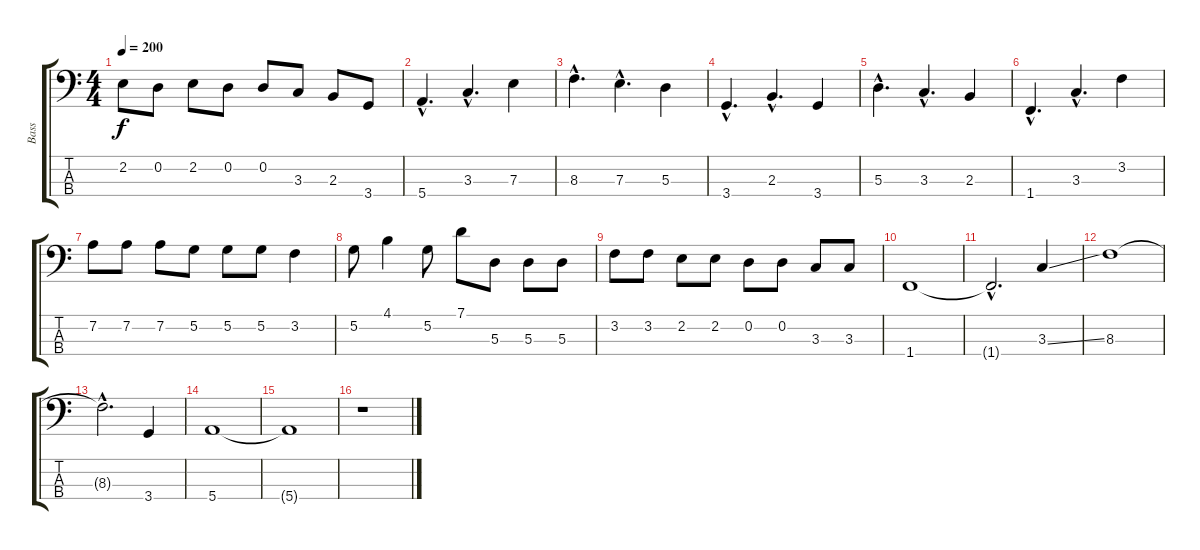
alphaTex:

\track ("Bass" "Bass") {instrument electricbassfinger}
\staff {score tabs}
\tuning (G2 D2 A1 E1) {hide}
\ts (4 4)
\tempo 200
\clef f4
\ks c
2.2.8{dy f} 0.2.8 2.2.8 0.2.8 0.2.8 3.3.8 2.3.8 3.4.8 |
5.4{hac}.4{d} 3.3{hac}.4{d} 7.3.4 |
8.3{hac}.4{d} 7.3{hac}.4{d} 5.3.4 |
3.4{hac}.4{d} 2.3{hac}.4{d} 3.4.4 |
5.3{hac}.4{d} 3.3{hac}.4{d} 2.3.4 |
1.4{hac}.4{d} 3.3{hac}.4{d} 3.2.4 |
7.2.8 7.2.8 7.2.8 5.2.8 5.2.8 5.2.8 3.2.4 |
5.2.8 4.1.4 5.2.8 7.1.8 5.3.8 5.3.8 5.3.8 |
3.2.8 3.2.8 2.2.8 2.2.8 0.2.8 0.2.8 3.3.8 3.3.8 |
1.4.1 |
1.4{hac t}.2{d} 3.3{ss}.4 |
8.3.1 |
8.3{hac t}.2{d} 3.4.4 |
5.4.1 |
5.4{t}.1 |
r.1
